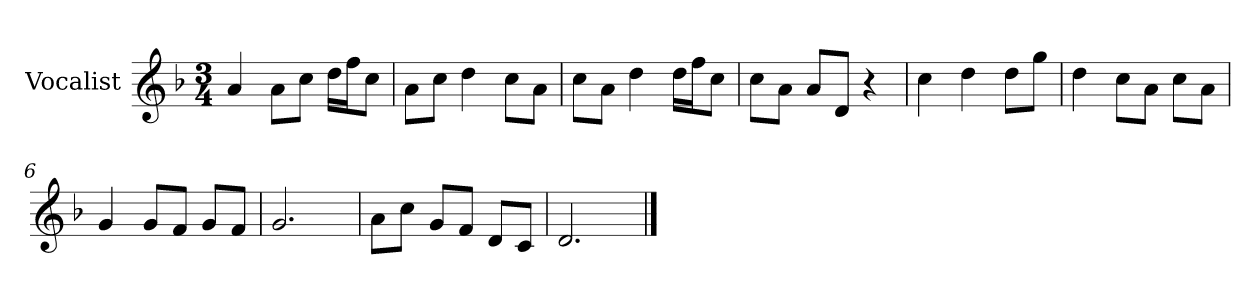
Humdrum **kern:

**kern
*part1
*staff1
*I"Vocalist
*k[b-]
*F:
*M3/4
=
4a
8aL
8ccJ
16ddLL
16ffJ
8ccJ
=1
8aL
8ccJ
4dd
8ccL
8aJ
=2
8ccL
8aJ
4dd
16ddLL
16ffJ
8ccJ
=3
8ccL
8aJ
8aL
8dJ
4r
=4
4cc
4dd
8ddL
8ggJ
=5
4dd
8ccL
8aJ
8ccL
8aJ
=6
4g
8gL
8fJ
8gL
8fJ
=7
2.g
=8
8aL
8ccJ
8gL
8fJ
8dL
8cJ
=9
2.d
==
*-
